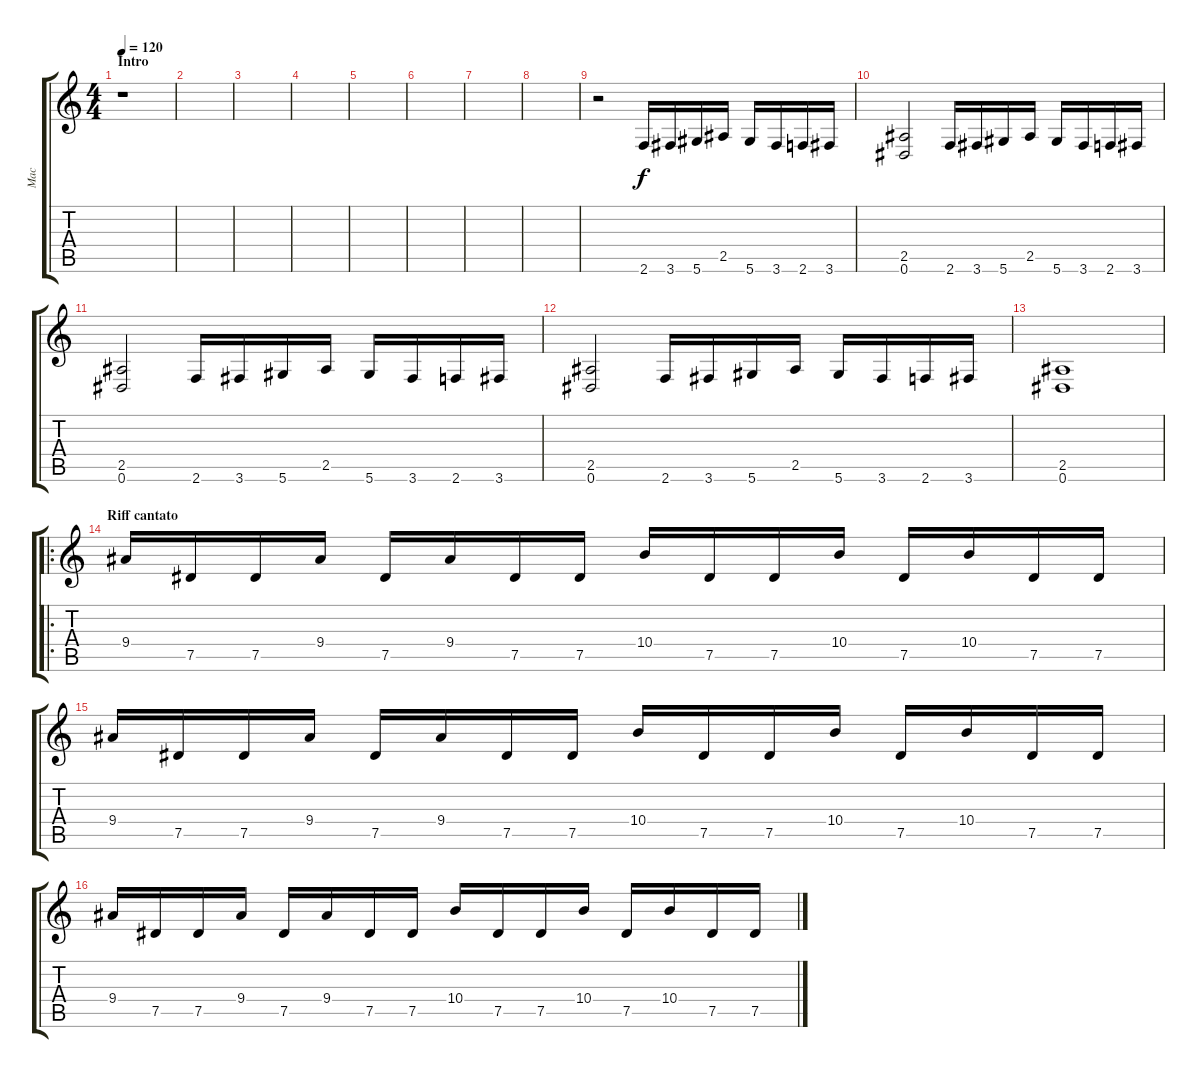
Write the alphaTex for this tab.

\track ("Mac" "Mac") {instrument overdrivenguitar}
\staff {score tabs}
\tuning (Eb4 Bb3 Gb3 Db3 Ab2 Eb2) {hide}
\ts (4 4)
\section ("" "Intro")
\tempo 120
\clef g2
\ks c
r.1{dy f instrument overdrivenguitar} |
|
|
|
|
|
|
|
r.2 2.6.16 3.6.16 5.6.16 2.5.16 5.6.16 3.6.16 2.6.16 3.6.16 |
(2.5 0.6).2 2.6.16 3.6.16 5.6.16 2.5.16 5.6.16 3.6.16 2.6.16 3.6.16 |
(2.5 0.6).2 2.6.16 3.6.16 5.6.16 2.5.16 5.6.16 3.6.16 2.6.16 3.6.16 |
(2.5 0.6).2 2.6.16 3.6.16 5.6.16 2.5.16 5.6.16 3.6.16 2.6.16 3.6.16 |
(2.5 0.6).1 |
\ro
\section ("" "Riff cantato")
9.4.16 7.5.16 7.5.16 9.4.16 7.5.16 9.4.16 7.5.16 7.5.16 10.4.16 7.5.16 7.5.16 10.4.16 7.5.16 10.4.16 7.5.16 7.5.16 |
9.4.16 7.5.16 7.5.16 9.4.16 7.5.16 9.4.16 7.5.16 7.5.16 10.4.16 7.5.16 7.5.16 10.4.16 7.5.16 10.4.16 7.5.16 7.5.16 |
9.4.16 7.5.16 7.5.16 9.4.16 7.5.16 9.4.16 7.5.16 7.5.16 10.4.16 7.5.16 7.5.16 10.4.16 7.5.16 10.4.16 7.5.16 7.5.16
